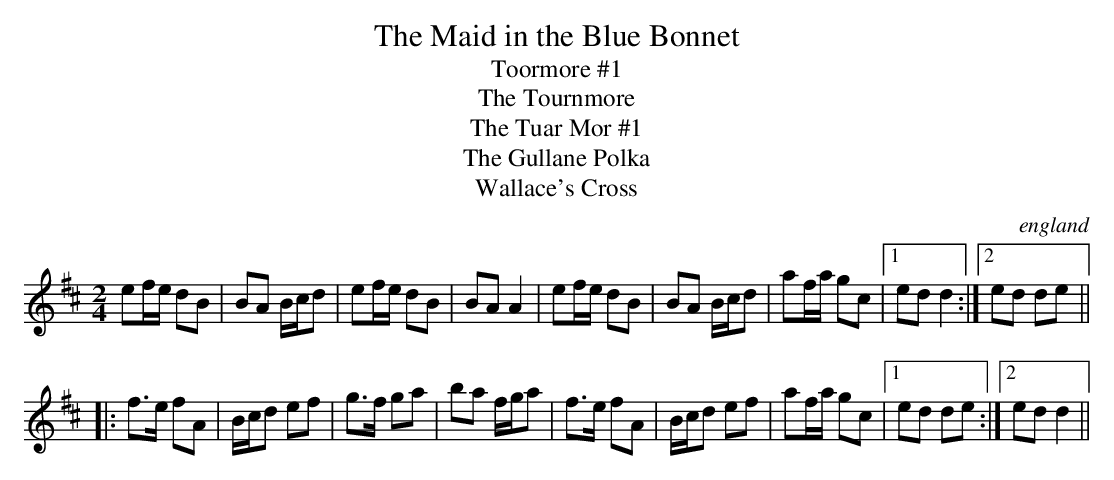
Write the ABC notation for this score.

X:1
T:Maid in the Blue Bonnet, The
T:Toormore #1
T:Tournmore, The
T:Tuar Mor #1, The
T:Gullane Polka, The
T:Wallace's Cross
O:england
M:2/4
L:1/8
K:D
ef/e/ dB|BA B/c/d|ef/e/ dB|BA A2|ef/e/ dB|BA B/c/d|af/a/ gc|1 ed d2:|2 ed de||
|:f>e fA|B/c/d ef|g>f ga|ba f/g/a|f>e fA|B/c/d ef|af/a/ gc|1 ed de:|2 ed d2||
